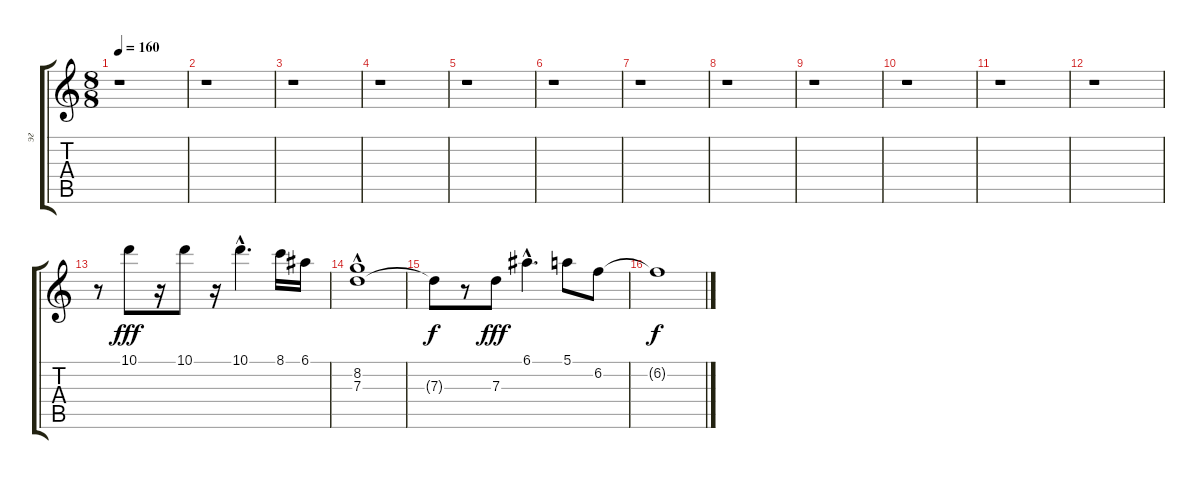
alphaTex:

\track ("эг" "эг") {instrument overdrivenguitar}
\staff {score tabs}
\tuning (E4 B3 G3 D3 A2 E2) {hide}
\ts (8 8)
\tempo 160
\clef g2
\ks c
r.1{dy f} |
r.1 |
r.1 |
r.1 |
r.1 |
r.1 |
r.1 |
r.1 |
r.1 |
r.1 |
r.1 |
r.1 |
r.8 10.1.8{dy fff volume 16} r.16 10.1.8 r.16 10.1{hac}.4{d} 8.1.16 6.1.16 |
(8.2{hac} 7.3).1 |
7.3{t}.8{dy f} r.8 7.3.8{dy fff volume 16} 6.1{hac}.4{d} 5.1.8 6.2.8 |
6.2{t}.1{dy f}
